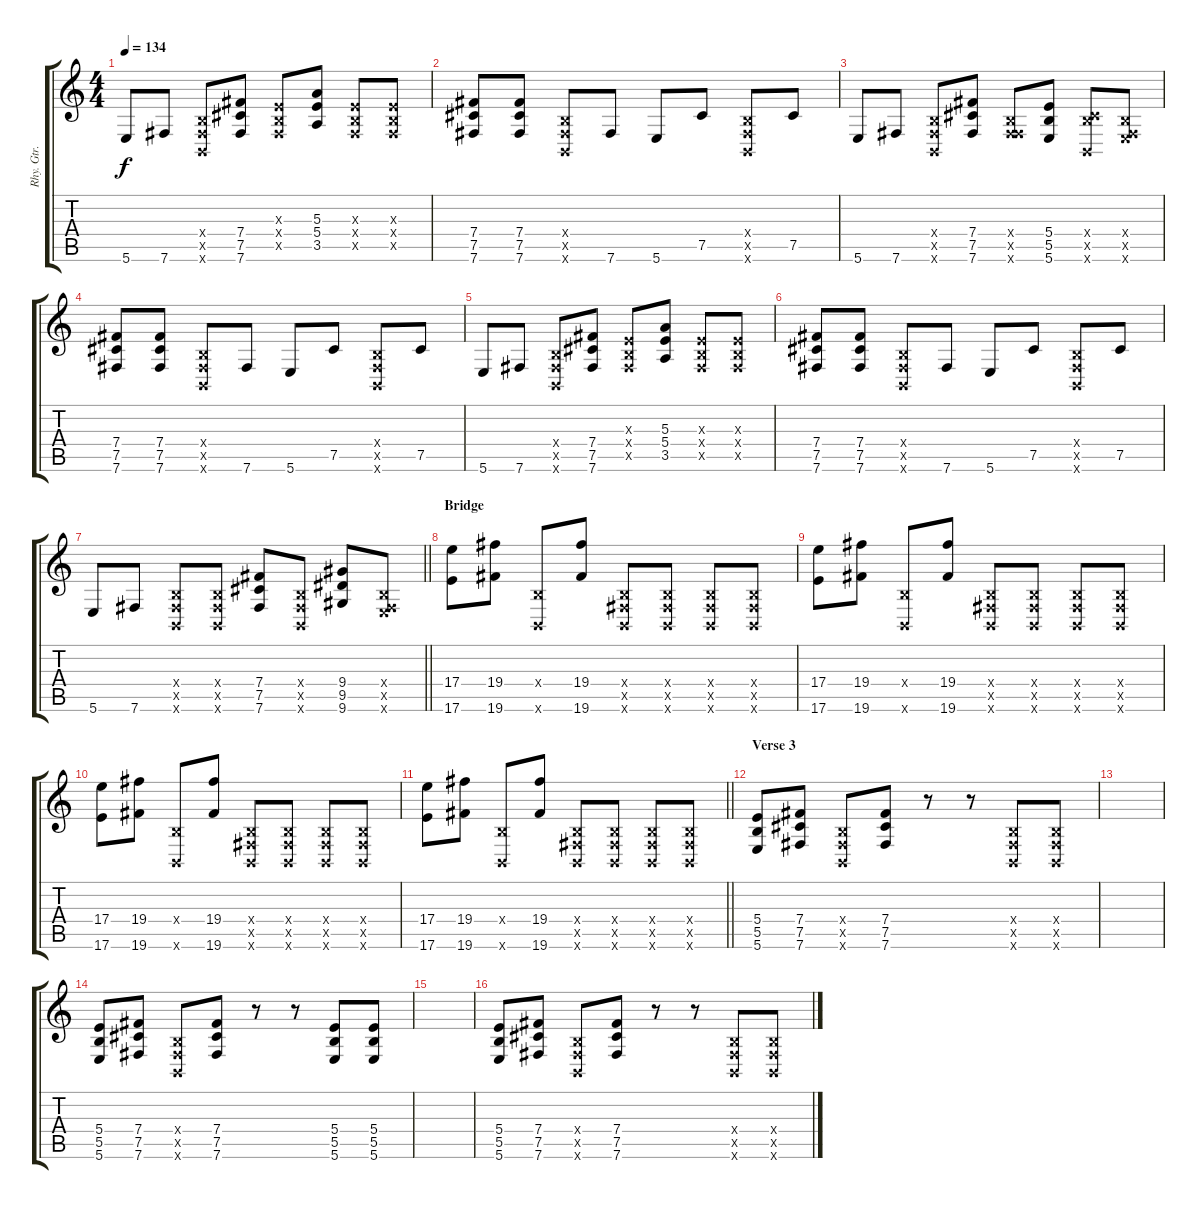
\track ("Rhy. Gtr. 2" "Rhy. Gtr. ") {instrument distortionguitar}
\staff {score tabs}
\tuning (Db4 Ab3 E3 B2 Gb2 B1) {hide}
\ts (4 4)
\tempo 134
\clef g2
\ks c
5.6.8{dy f} 7.6.8 (0.4{x} 0.5{x} 0.6{x}).8 (7.4 7.5 7.6).8 (0.3{x} 0.4{x} 0.5{x}).8 (5.3 5.4 3.5).8 (0.3{x} 0.4{x} 0.5{x}).8 (0.3{x} 0.4{x} 0.5{x}).8 |
(7.4 7.5 7.6).8 (7.4 7.5 7.6).8 (0.4{x} 0.5{x} 0.6{x}).8 7.6.8 5.6.8 7.5.8 (0.4{x} 0.5{x} 0.6{x}).8 7.5.8 |
5.6.8 7.6.8 (0.4{x} 0.5{x} 0.6{x}).8 (7.4 7.5 7.6).8 (0.4{x} 0.5{x} 7.6{x}).8 (5.4 5.5 5.6).8 (0.4{x} 7.5{x} 0.6{x}).8 (0.4{x} 0.5{x} 5.6{x}).8 |
(7.4 7.5 7.6).8 (7.4 7.5 7.6).8 (0.4{x} 0.5{x} 0.6{x}).8 7.6.8 5.6.8 7.5.8 (0.4{x} 0.5{x} 0.6{x}).8 7.5.8 |
5.6.8 7.6.8 (0.4{x} 0.5{x} 0.6{x}).8 (7.4 7.5 7.6).8 (0.3{x} 0.4{x} 0.5{x}).8 (5.3 5.4 3.5).8 (0.3{x} 0.4{x} 0.5{x}).8 (0.3{x} 0.4{x} 0.5{x}).8 |
(7.4 7.5 7.6).8 (7.4 7.5 7.6).8 (0.4{x} 0.5{x} 0.6{x}).8 7.6.8 5.6.8 7.5.8 (0.4{x} 0.5{x} 0.6{x}).8 7.5.8 |
\barLineRight lightlight
5.6.8 7.6.8 (0.4{x} 0.5{x} 0.6{x}).8 (0.4{x} 0.5{x} 0.6{x}).8 (7.4 7.5 7.6).8 (0.4{x} 0.5{x} 0.6{x}).8 (9.4 9.5 9.6).8 (0.4{x} 0.5{x} 5.6{x}).8 |
\section ("" "Bridge")
(17.4 17.6).8 (19.4 19.6).8 (0.4{x} 0.6{x}).8 (19.4 19.6).8 (0.4{x} 0.5{x} 0.6{x}).8 (0.4{x} 0.5{x} 0.6{x}).8 (0.4{x} 0.5{x} 0.6{x}).8 (0.4{x} 0.5{x} 0.6{x}).8 |
(17.4 17.6).8 (19.4 19.6).8 (0.4{x} 0.6{x}).8 (19.4 19.6).8 (0.4{x} 0.5{x} 0.6{x}).8 (0.4{x} 0.5{x} 0.6{x}).8 (0.4{x} 0.5{x} 0.6{x}).8 (0.4{x} 0.5{x} 0.6{x}).8 |
(17.4 17.6).8 (19.4 19.6).8 (0.4{x} 0.6{x}).8 (19.4 19.6).8 (0.4{x} 0.5{x} 0.6{x}).8 (0.4{x} 0.5{x} 0.6{x}).8 (0.4{x} 0.5{x} 0.6{x}).8 (0.4{x} 0.5{x} 0.6{x}).8 |
\barLineRight lightlight
(17.4 17.6).8 (19.4 19.6).8 (0.4{x} 0.6{x}).8 (19.4 19.6).8 (0.4{x} 0.5{x} 0.6{x}).8 (0.4{x} 0.5{x} 0.6{x}).8 (0.4{x} 0.5{x} 0.6{x}).8 (0.4{x} 0.5{x} 0.6{x}).8 |
\section ("" "Verse 3")
(5.4 5.5 5.6).8 (7.4 7.5 7.6).8 (0.4{x} 0.5{x} 0.6{x}).8 (7.4 7.5 7.6).8 r.8 r.8 (0.4{x} 0.5{x} 0.6{x}).8 (0.4{x} 0.5{x} 0.6{x}).8 |
|
(5.4 5.5 5.6).8 (7.4 7.5 7.6).8 (0.4{x} 0.5{x} 0.6{x}).8 (7.4 7.5 7.6).8 r.8 r.8 (5.4 5.5 5.6).8 (5.4 5.5 5.6).8 |
|
(5.4 5.5 5.6).8 (7.4 7.5 7.6).8 (0.4{x} 0.5{x} 0.6{x}).8 (7.4 7.5 7.6).8 r.8 r.8 (0.4{x} 0.5{x} 0.6{x}).8 (0.4{x} 0.5{x} 0.6{x}).8
